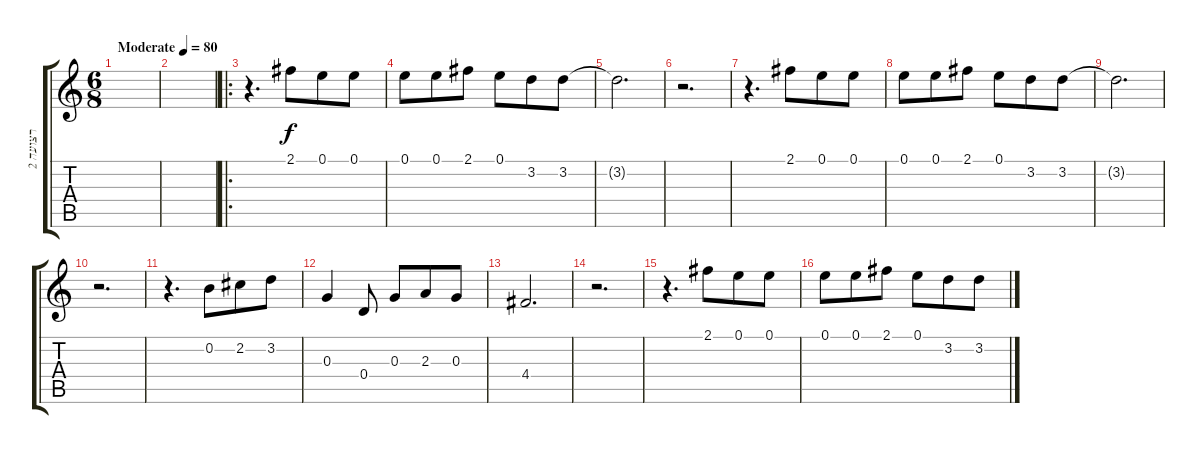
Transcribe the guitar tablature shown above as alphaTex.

\track ("רצועה 2" "רצועה 2") {instrument acousticguitarsteel}
\staff {score tabs}
\tuning (E4 B3 G3 D3 A2 E2) {hide}
\ts (6 8)
\tempo (80 "Moderate")
\clef g2
\ks c
|
|
\ro
r.4{d} 2.1.8 0.1.8 0.1.8 |
0.1.8 0.1.8 2.1.8 0.1.8 3.2.8 3.2.8 |
3.2{t}.2{d} |
r.2{d} |
r.4{d} 2.1.8 0.1.8 0.1.8 |
0.1.8 0.1.8 2.1.8 0.1.8 3.2.8 3.2.8 |
3.2{t}.2{d} |
r.2{d} |
r.4{d} 0.2.8 2.2.8 3.2.8 |
0.3.4 0.4.8 0.3.8 2.3.8 0.3.8 |
4.4.2{d} |
r.2{d} |
r.4{d} 2.1.8 0.1.8 0.1.8 |
0.1.8 0.1.8 2.1.8 0.1.8 3.2.8 3.2.8
